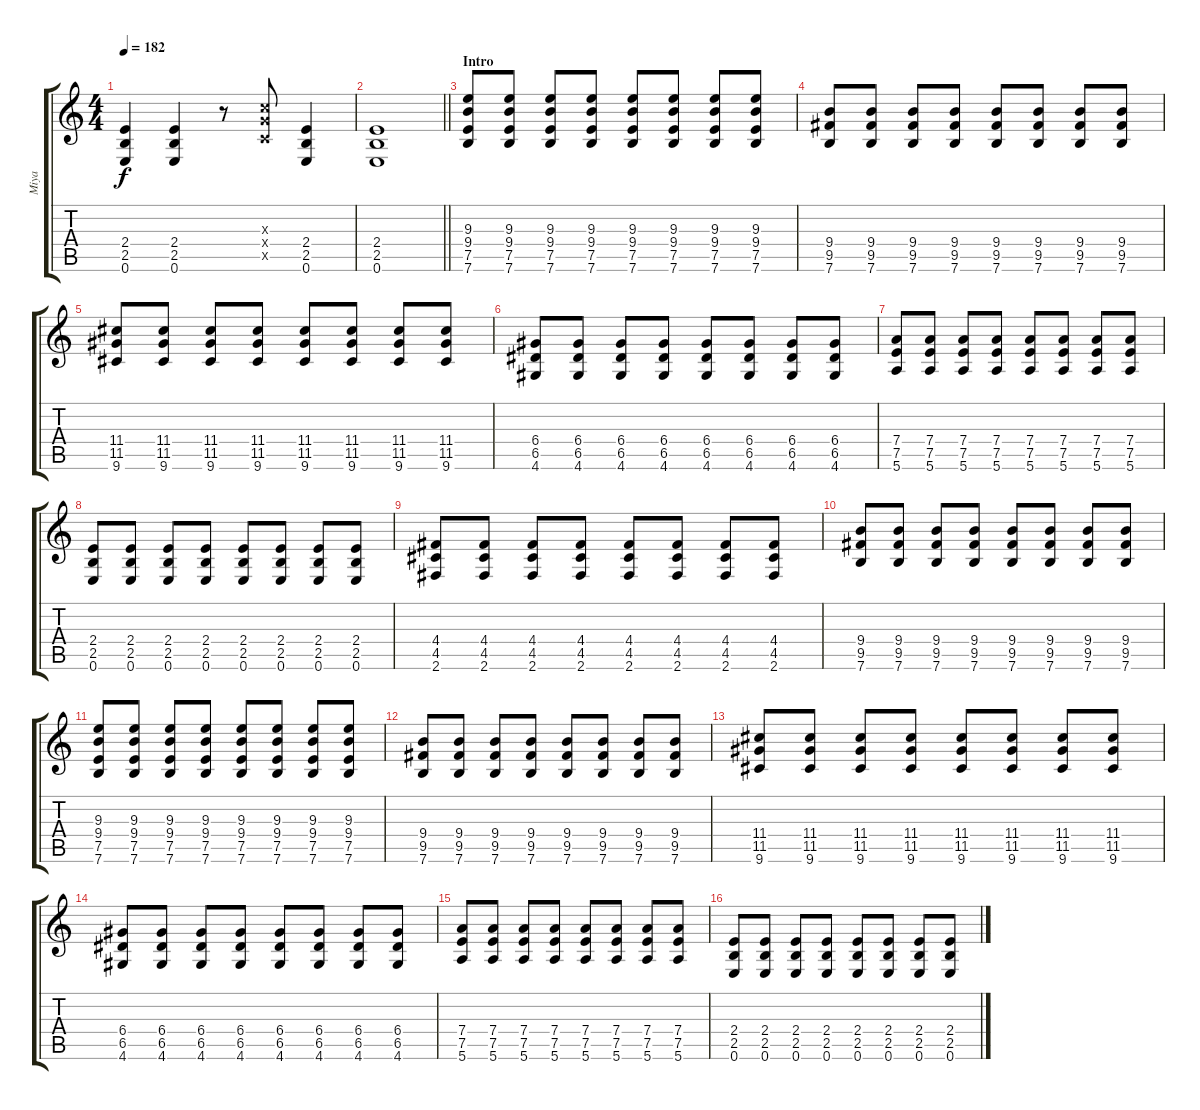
\track ("Miya " "Miya ") {instrument distortionguitar}
\staff {score tabs}
\tuning (E4 B3 G3 D3 A2 E2) {hide}
\ts (4 4)
\tempo 182
\clef g2
\ks c
(2.4 2.5 0.6).4{dy f} (2.4 2.5 0.6).4 r.8 (5.3{x} 5.4{x} 3.5{x}).8 (2.4 2.5 0.6).4 |
\barLineRight lightlight
(2.4 2.5 0.6).1 |
\section ("" "Intro")
(9.3 9.4 7.5 7.6).8{volume 11 instrument distortionguitar} (9.3 9.4 7.5 7.6).8 (9.3 9.4 7.5 7.6).8 (9.3 9.4 7.5 7.6).8 (9.3 9.4 7.5 7.6).8 (9.3 9.4 7.5 7.6).8 (9.3 9.4 7.5 7.6).8 (9.3 9.4 7.5 7.6).8 |
(9.4 9.5 7.6).8 (9.4 9.5 7.6).8 (9.4 9.5 7.6).8 (9.4 9.5 7.6).8 (9.4 9.5 7.6).8 (9.4 9.5 7.6).8 (9.4 9.5 7.6).8 (9.4 9.5 7.6).8 |
(11.4 11.5 9.6).8 (11.4 11.5 9.6).8 (11.4 11.5 9.6).8 (11.4 11.5 9.6).8 (11.4 11.5 9.6).8 (11.4 11.5 9.6).8 (11.4 11.5 9.6).8 (11.4 11.5 9.6).8 |
(6.4 6.5 4.6).8 (6.4 6.5 4.6).8 (6.4 6.5 4.6).8 (6.4 6.5 4.6).8 (6.4 6.5 4.6).8 (6.4 6.5 4.6).8 (6.4 6.5 4.6).8 (6.4 6.5 4.6).8 |
(7.4 7.5 5.6).8 (7.4 7.5 5.6).8 (7.4 7.5 5.6).8 (7.4 7.5 5.6).8 (7.4 7.5 5.6).8 (7.4 7.5 5.6).8 (7.4 7.5 5.6).8 (7.4 7.5 5.6).8 |
(2.4 2.5 0.6).8 (2.4 2.5 0.6).8 (2.4 2.5 0.6).8 (2.4 2.5 0.6).8 (2.4 2.5 0.6).8 (2.4 2.5 0.6).8 (2.4 2.5 0.6).8 (2.4 2.5 0.6).8 |
(4.4 4.5 2.6).8 (4.4 4.5 2.6).8 (4.4 4.5 2.6).8 (4.4 4.5 2.6).8 (4.4 4.5 2.6).8 (4.4 4.5 2.6).8 (4.4 4.5 2.6).8 (4.4 4.5 2.6).8 |
(9.4 9.5 7.6).8 (9.4 9.5 7.6).8 (9.4 9.5 7.6).8 (9.4 9.5 7.6).8 (9.4 9.5 7.6).8 (9.4 9.5 7.6).8 (9.4 9.5 7.6).8 (9.4 9.5 7.6).8 |
(9.3 9.4 7.5 7.6).8 (9.3 9.4 7.5 7.6).8 (9.3 9.4 7.5 7.6).8 (9.3 9.4 7.5 7.6).8 (9.3 9.4 7.5 7.6).8 (9.3 9.4 7.5 7.6).8 (9.3 9.4 7.5 7.6).8 (9.3 9.4 7.5 7.6).8 |
(9.4 9.5 7.6).8 (9.4 9.5 7.6).8 (9.4 9.5 7.6).8 (9.4 9.5 7.6).8 (9.4 9.5 7.6).8 (9.4 9.5 7.6).8 (9.4 9.5 7.6).8 (9.4 9.5 7.6).8 |
(11.4 11.5 9.6).8 (11.4 11.5 9.6).8 (11.4 11.5 9.6).8 (11.4 11.5 9.6).8 (11.4 11.5 9.6).8 (11.4 11.5 9.6).8 (11.4 11.5 9.6).8 (11.4 11.5 9.6).8 |
(6.4 6.5 4.6).8 (6.4 6.5 4.6).8 (6.4 6.5 4.6).8 (6.4 6.5 4.6).8 (6.4 6.5 4.6).8 (6.4 6.5 4.6).8 (6.4 6.5 4.6).8 (6.4 6.5 4.6).8 |
(7.4 7.5 5.6).8 (7.4 7.5 5.6).8 (7.4 7.5 5.6).8 (7.4 7.5 5.6).8 (7.4 7.5 5.6).8 (7.4 7.5 5.6).8 (7.4 7.5 5.6).8 (7.4 7.5 5.6).8 |
(2.4 2.5 0.6).8 (2.4 2.5 0.6).8 (2.4 2.5 0.6).8 (2.4 2.5 0.6).8 (2.4 2.5 0.6).8 (2.4 2.5 0.6).8 (2.4 2.5 0.6).8 (2.4 2.5 0.6).8
